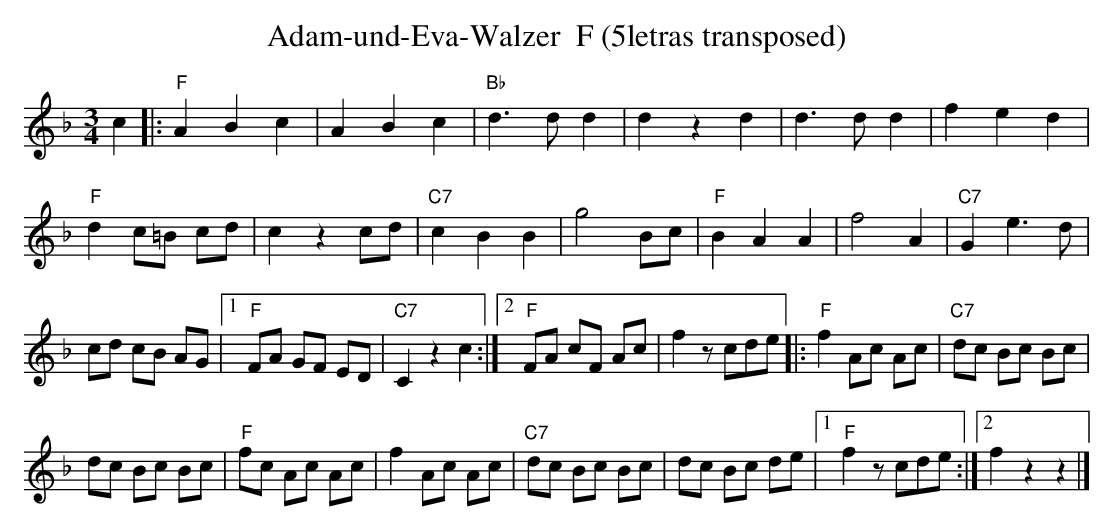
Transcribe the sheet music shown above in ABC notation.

X:1
T:Adam-und-Eva-Walzer  F (5letras transposed)
M:3/4
L:1/4
K:F transpose=3 %%MIDI gchordon
c|: "F"ABc | ABc | "Bb"d>dd | dzd | d>dd | fed |
"F"dc/2=B/2 c/2d/2 | czc/2d/2 | "C7"cBB | g2B/2c/2 | "F"BAA | f2A | "C7"Ge>d | [L:1/8]
cd cB AG |1 "F"FA GF ED | "C7"C2z2c2 :|2 "F"FA cF Ac | f2zcde |: "F"f2Ac Ac | "C7"dc Bc Bc |
dc Bc Bc | "F"fc Ac Ac | f2Ac Ac | "C7"dc Bc Bc | dc Bc de |1 "F"f2zcde :|2 f2z2z2 |]
